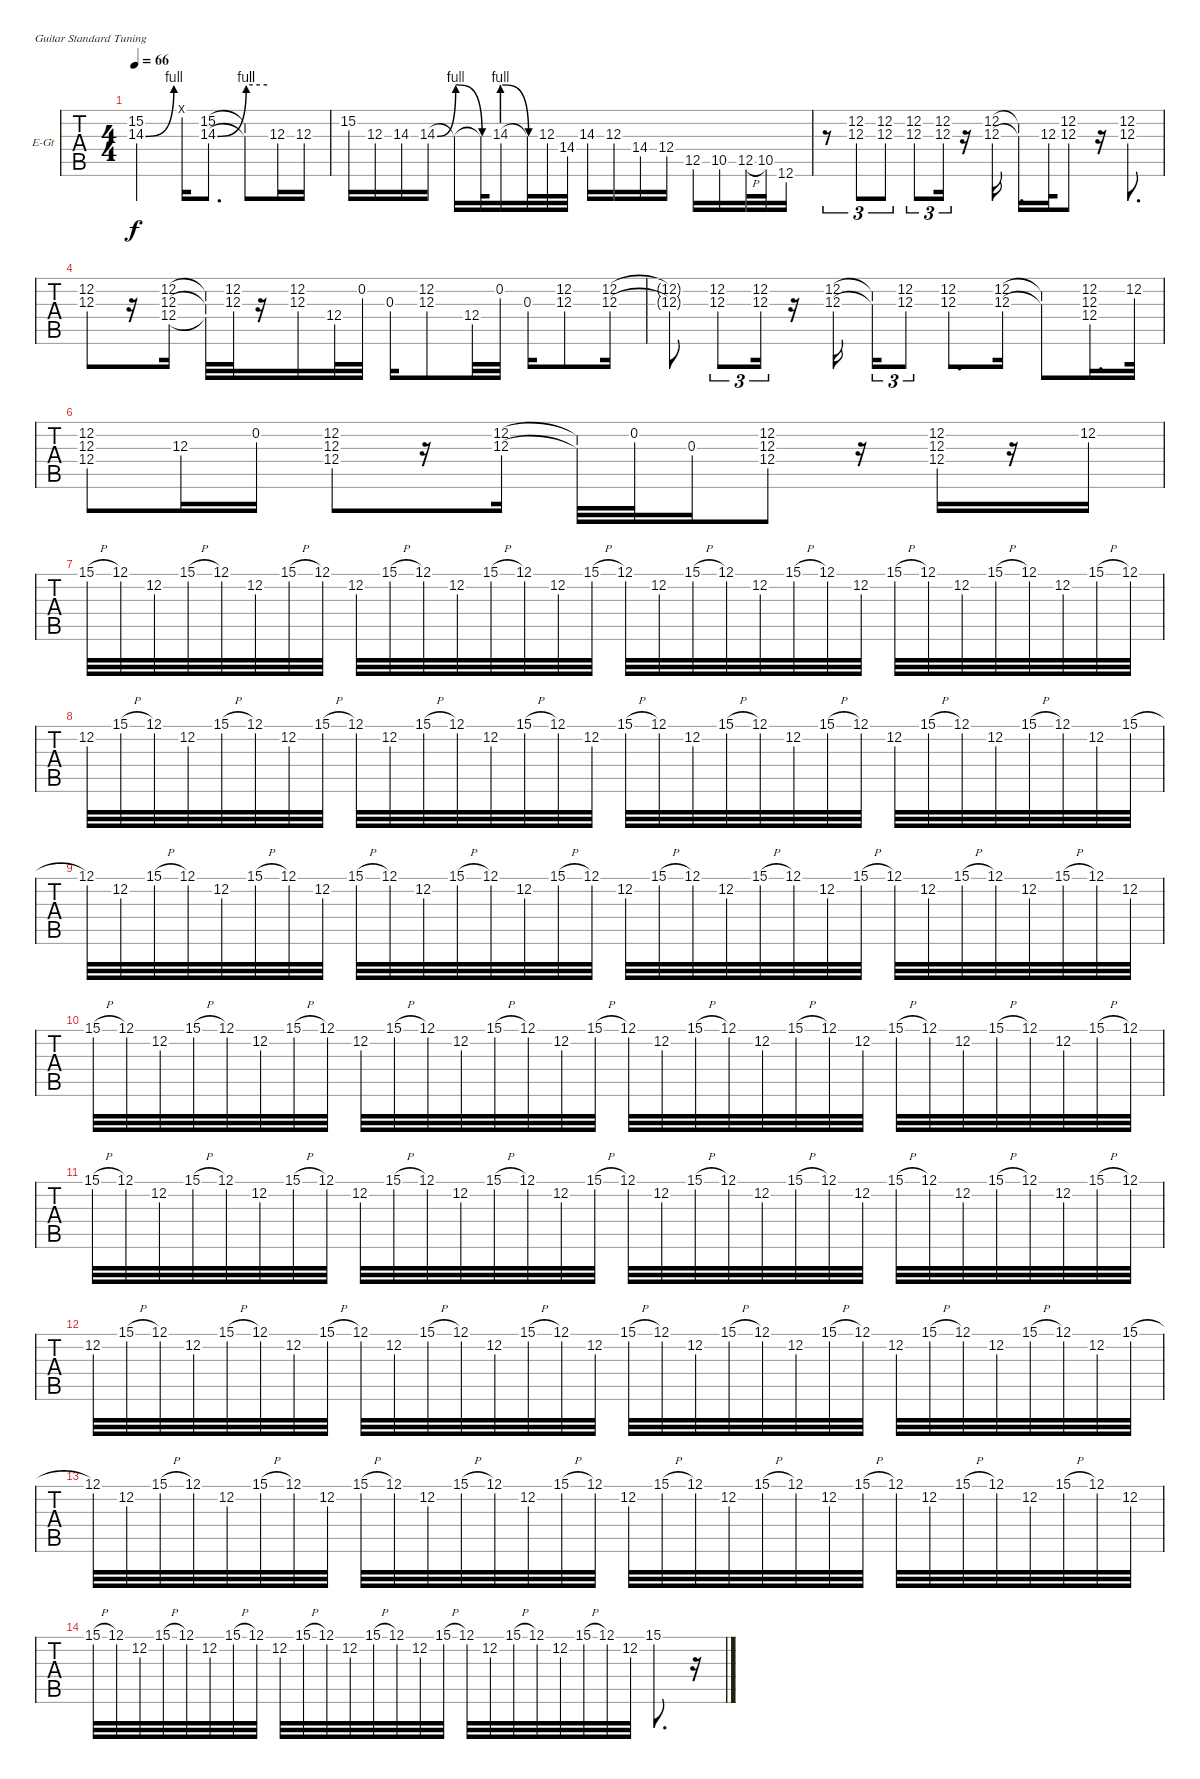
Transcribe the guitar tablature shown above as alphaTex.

\bracketExtendMode nobrackets
\firstSystemTrackNameOrientation horizontal
\otherSystemsTrackNameOrientation horizontal
\defaultBarNumberDisplay FirstOfSystem
\track ("Solo" "E-Gt") {instrument electricguitarclean}
\staff {tabs}
\tuning (E4 B3 G3 D3 A2 E2)
\ts (4 4)
\tempo 66
\clef g2
\ks c
(15.2 14.3{be (bend 0 0 60 4)}).2{dy f} 0.1{x}.16 (15.2 14.3{be (bend 0 0 60 4)}).8{d} (15.2{t} 14.3{be (hold 0 4 60 4) t}).8 12.3.16 12.3.16 |
15.2.16 12.3.16 14.3.16 14.3{be (bend 0 0 60 4)}.16 14.3{be (release 0 4 60 0) t}.16 14.3{be (hold 0 0 60 0) t}.32 14.3{be (prebendrelease 0 4 60 0)}.16 14.3{be (hold 0 0 60 0) t}.32 12.3.32 14.4.32 14.3.16 12.3.16 14.4.16 12.4.16 12.5.16 10.5.16 12.5{h}.32 10.5.32 12.6.16 |
r.8{tu (3 2)} (12.2 12.3).8{tu (3 2)} (12.2 12.3).8{tu (3 2)} (12.2 12.3).8{tu (3 2)} (12.2 12.3).16{tu (3 2)} r.16 (12.2 12.3).16 (12.2{t} 12.3{t}).16{d} 12.3.32 (12.2 12.3).8 r.16 (12.2 12.3).8{d} |
(12.2 12.3).8 r.16 (12.2 12.3 12.4).16 (12.2{t} 12.3{t} 12.4{t}).32 (12.2 12.3).32 r.16 (12.2 12.3).16 12.4.32 0.2.32 0.3.16 (12.2 12.3).8 12.4.32 0.2.32 0.3.16 (12.2 12.3).8 (12.2 12.3).16 |
(12.2{t} 12.3{t}).8 (12.2 12.3).8{tu (3 2)} (12.2 12.3).16{tu (3 2)} r.16 (12.2 12.3).16 (12.2{t} 12.3{t}).16{tu (3 2)} (12.2 12.3).8{tu (3 2)} (12.2 12.3).8{d} (12.2 12.3).16 (12.2{t} 12.3{t}).8 (12.2 12.3 12.4).16{d} 12.2.32 |
(12.2 12.3 12.4).8 12.3.16 0.2.16 (12.2 12.3 12.4).8 r.16 (12.2 12.3).16 (12.2{t} 12.3{t}).32 0.2.32 0.3.16 (12.2 12.3 12.4).8 r.16 (12.2 12.3 12.4).16 r.16 12.2.16 |
15.1{h ac}.32 12.1{ac}.32 12.2{ac}.32 15.1{h ac}.32 12.1{ac}.32 12.2{ac}.32 15.1{h ac}.32 12.1{ac}.32 12.2{ac}.32 15.1{h ac}.32 12.1{ac}.32 12.2{ac}.32 15.1{h ac}.32 12.1{ac}.32 12.2{ac}.32 15.1{h ac}.32 12.1{ac}.32 12.2{ac}.32 15.1{h ac}.32 12.1{ac}.32 12.2{ac}.32 15.1{h ac}.32 12.1{ac}.32 12.2{ac}.32 15.1{h ac}.32 12.1{ac}.32 12.2{ac}.32 15.1{h ac}.32 12.1{ac}.32 12.2{ac}.32 15.1{h ac}.32 12.1{ac}.32 |
12.2{ac}.32 15.1{h ac}.32 12.1.32 12.2.32 15.1{h}.32 12.1.32 12.2.32 15.1{h}.32 12.1.32 12.2.32 15.1{h}.32 12.1.32 12.2.32 15.1{h}.32 12.1.32 12.2.32 15.1{h}.32 12.1.32 12.2.32 15.1{h}.32 12.1.32 12.2.32 15.1{h}.32 12.1.32 12.2.32 15.1{h}.32 12.1.32 12.2.32 15.1{h}.32 12.1.32 12.2.32 15.1{h}.32 |
12.1.32 12.2.32 15.1{h}.32 12.1.32 12.2.32 15.1{h}.32 12.1.32 12.2.32 15.1{h}.32 12.1.32 12.2.32 15.1{h}.32 12.1.32 12.2.32 15.1{h}.32 12.1.32 12.2.32 15.1{h}.32 12.1.32 12.2.32 15.1{h}.32 12.1.32 12.2.32 15.1{h}.32 12.1.32 12.2.32 15.1{h}.32 12.1.32 12.2.32 15.1{h}.32 12.1.32 12.2.32 |
15.1{h ac}.32 12.1{ac}.32 12.2{ac}.32 15.1{h ac}.32 12.1{ac}.32 12.2{ac}.32 15.1{h ac}.32 12.1{ac}.32 12.2{ac}.32 15.1{h ac}.32 12.1{ac}.32 12.2{ac}.32 15.1{h ac}.32 12.1{ac}.32 12.2{ac}.32 15.1{h ac}.32 12.1{ac}.32 12.2{ac}.32 15.1{h ac}.32 12.1{ac}.32 12.2{ac}.32 15.1{h ac}.32 12.1{ac}.32 12.2{ac}.32 15.1{h ac}.32 12.1{ac}.32 12.2{ac}.32 15.1{h ac}.32 12.1{ac}.32 12.2{ac}.32 15.1{h ac}.32 12.1{ac}.32 |
15.1{h ac}.32 12.1{ac}.32 12.2{ac}.32 15.1{h ac}.32 12.1{ac}.32 12.2{ac}.32 15.1{h ac}.32 12.1{ac}.32 12.2{ac}.32 15.1{h ac}.32 12.1{ac}.32 12.2{ac}.32 15.1{h ac}.32 12.1{ac}.32 12.2{ac}.32 15.1{h ac}.32 12.1{ac}.32 12.2{ac}.32 15.1{h ac}.32 12.1{ac}.32 12.2{ac}.32 15.1{h ac}.32 12.1{ac}.32 12.2{ac}.32 15.1{h ac}.32 12.1{ac}.32 12.2{ac}.32 15.1{h ac}.32 12.1{ac}.32 12.2{ac}.32 15.1{h ac}.32 12.1{ac}.32 |
12.2{ac}.32 15.1{h ac}.32 12.1.32 12.2.32 15.1{h}.32 12.1.32 12.2.32 15.1{h}.32 12.1.32 12.2.32 15.1{h}.32 12.1.32 12.2.32 15.1{h}.32 12.1.32 12.2.32 15.1{h}.32 12.1.32 12.2.32 15.1{h}.32 12.1.32 12.2.32 15.1{h}.32 12.1.32 12.2.32 15.1{h}.32 12.1.32 12.2.32 15.1{h}.32 12.1.32 12.2.32 15.1{h}.32 |
12.1.32 12.2.32 15.1{h}.32 12.1.32 12.2.32 15.1{h}.32 12.1.32 12.2.32 15.1{h}.32 12.1.32 12.2.32 15.1{h}.32 12.1.32 12.2.32 15.1{h}.32 12.1.32 12.2.32 15.1{h}.32 12.1.32 12.2.32 15.1{h}.32 12.1.32 12.2.32 15.1{h}.32 12.1.32 12.2.32 15.1{h}.32 12.1.32 12.2.32 15.1{h}.32 12.1.32 12.2.32 |
15.1{h}.32 12.1.32 12.2.32 15.1{h}.32 12.1.32 12.2.32 15.1{h}.32 12.1.32 12.2.32 15.1{h}.32 12.1.32 12.2.32 15.1{h}.32 12.1.32 12.2.32 15.1{h}.32 12.1.32 12.2.32 15.1{h}.32 12.1.32 12.2.32 15.1{h}.32 12.1.32 12.2.32 15.1.8{d} r.16
